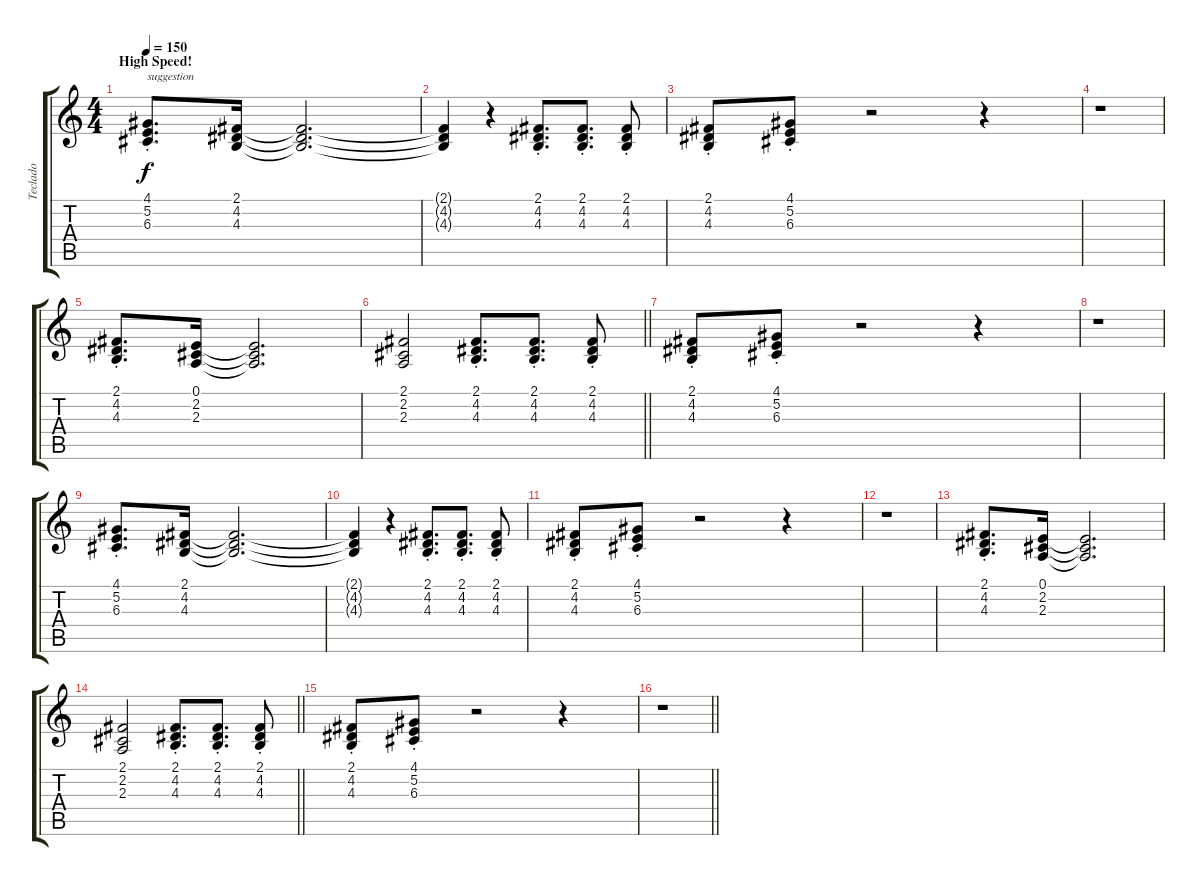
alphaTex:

\track ("Teclado" "Teclado") {instrument lead2sawtooth}
\staff {score tabs}
\tuning (E4 B3 G3 D3 A2 E2) {hide}
\ts (4 4)
\section ("" "High Speed!")
\tempo 150
\clef g2
\ks c
(4.1{st} 5.2{st} 6.3{st}).8{d txt "suggestion" dy f instrument stringensemble1} (2.1 4.2 4.3).16 (2.1{t} 4.2{t} 4.3{t}).2{d} |
(2.1{t} 4.2{t} 4.3{t}).4 r.4 (2.1{st} 4.2{st} 4.3{st}).8{d} (2.1{st} 4.2{st} 4.3{st}).8{d} (2.1{st} 4.2{st} 4.3{st}).8 |
(2.1{st} 4.2{st} 4.3{st}).8 (4.1{st} 5.2{st} 6.3{st}).8 r.2 r.4 |
r.1 |
(2.1{st} 4.2{st} 4.3{st}).8{d} (0.1 2.2 2.3).16 (0.1{t} 2.2{t} 2.3{t}).2{d} |
\barLineRight lightlight
(2.1 2.2 2.3).2 (2.1{st} 4.2{st} 4.3{st}).8{d} (2.1{st} 4.2{st} 4.3{st}).8{d} (2.1{st} 4.2{st} 4.3{st}).8 |
(2.1{st} 4.2{st} 4.3{st}).8 (4.1{st} 5.2{st} 6.3{st}).8 r.2 r.4 |
r.1 |
(4.1{st} 5.2{st} 6.3{st}).8{d} (2.1 4.2 4.3).16 (2.1{t} 4.2{t} 4.3{t}).2{d} |
(2.1{t} 4.2{t} 4.3{t}).4 r.4 (2.1{st} 4.2{st} 4.3{st}).8{d} (2.1{st} 4.2{st} 4.3{st}).8{d} (2.1{st} 4.2{st} 4.3{st}).8 |
(2.1{st} 4.2{st} 4.3{st}).8 (4.1{st} 5.2{st} 6.3{st}).8 r.2 r.4 |
r.1 |
(2.1{st} 4.2{st} 4.3{st}).8{d} (0.1 2.2 2.3).16 (0.1{t} 2.2{t} 2.3{t}).2{d} |
\barLineRight lightlight
(2.1 2.2 2.3).2 (2.1{st} 4.2{st} 4.3{st}).8{d} (2.1{st} 4.2{st} 4.3{st}).8{d} (2.1{st} 4.2{st} 4.3{st}).8 |
(2.1{st} 4.2{st} 4.3{st}).8 (4.1{st} 5.2{st} 6.3{st}).8 r.2 r.4 |
\barLineRight lightlight
r.1
